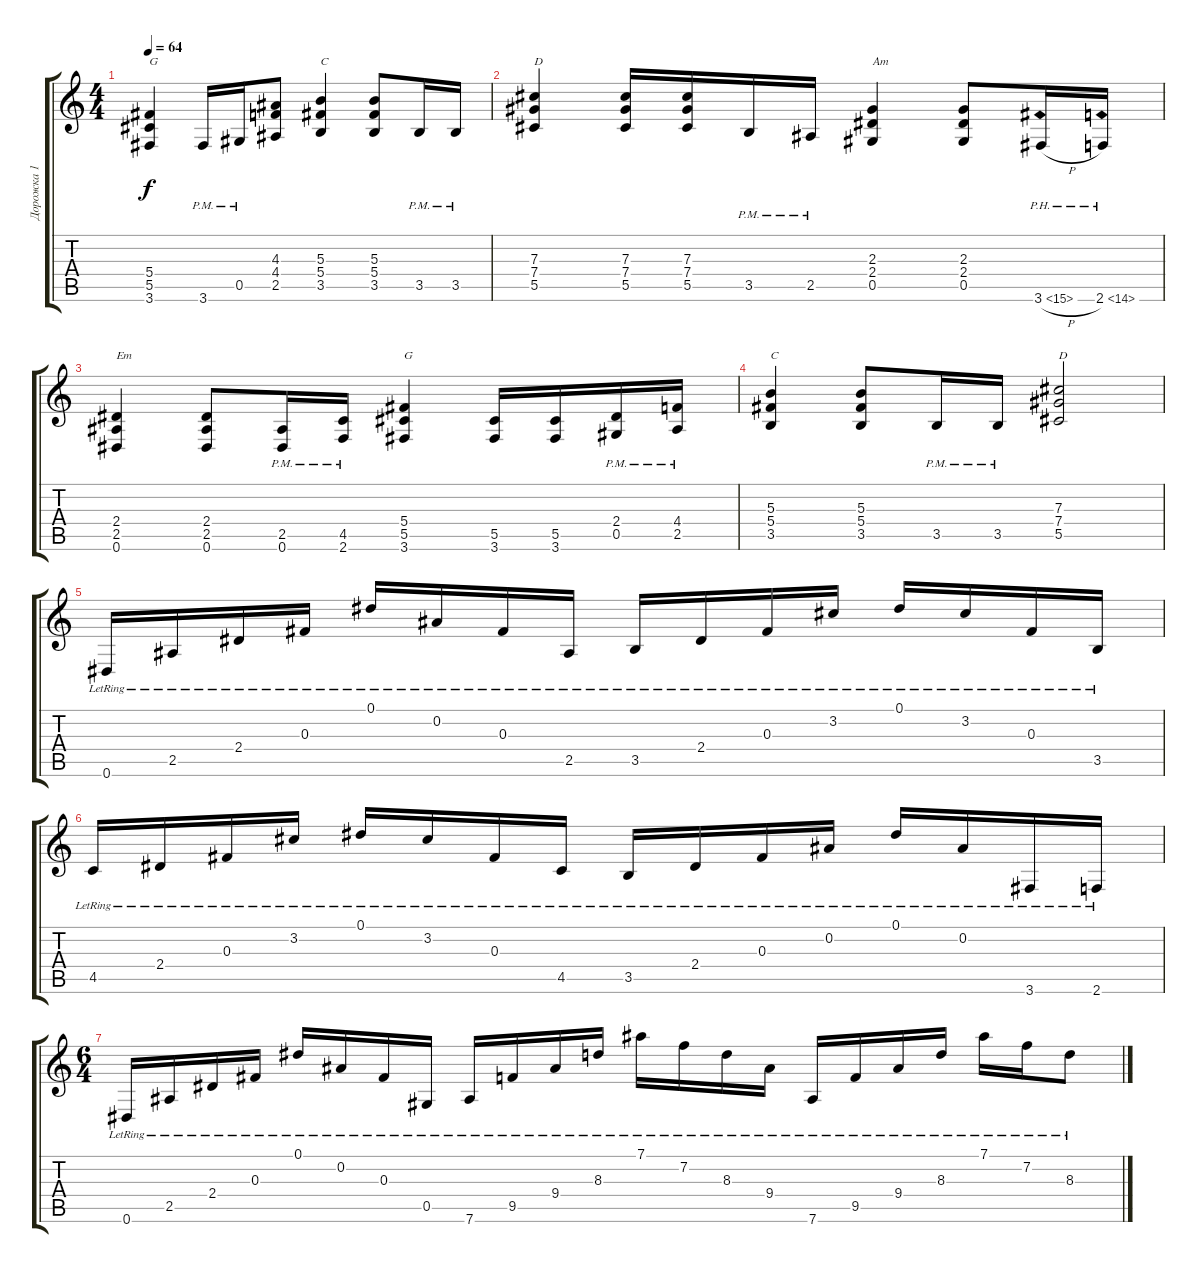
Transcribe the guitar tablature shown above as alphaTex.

\track ("Дорожка 1" "Дорожка 1") {instrument electricguitarjazz}
\staff {score tabs}
\tuning (Eb4 Bb3 Gb3 Db3 Ab2 Eb2) {hide}
\ts (4 4)
\tempo 64
\clef g2
\ks c
(5.4 5.5 3.6).4{txt "G" dy f} 3.6{pm}.16 0.5{pm}.16 (4.3 4.4 2.5).8 (5.3 5.4 3.5).4{txt "C"} (5.3 5.4 3.5).8 3.5{pm}.16 3.5{pm}.16 |
(7.3 7.4 5.5).4{txt "D"} (7.3 7.4 5.5).16 (7.3 7.4 5.5).16 3.5{pm}.16 2.5{pm}.16 (2.3 2.4 0.5).4{txt "Am"} (2.3 2.4 0.5).8 3.6{ph 12 h}.16 2.6{ph 12}.16 |
(2.4 2.5 0.6).4{txt "Em"} (2.4 2.5 0.6).8 (2.5{pm} 0.6{pm}).16 (4.5{pm} 2.6{pm}).16 (5.4 5.5 3.6).4{txt "G"} (5.5 3.6).16 (5.5 3.6).16 (2.4{pm} 0.5{pm}).16 (4.4{pm} 2.5{pm}).16 |
(5.3 5.4 3.5).4{txt "C"} (5.3 5.4 3.5).8 3.5{pm}.16 3.5{pm}.16 (7.3 7.4 5.5).2{txt "D"} |
0.6{lr}.16{instrument electricguitarjazz} 2.5{lr}.16 2.4{lr}.16 0.3{lr}.16 0.1{lr}.16 0.2{lr}.16 0.3{lr}.16 2.5{lr}.16 3.5{lr}.16 2.4{lr}.16 0.3{lr}.16 3.2{lr}.16 0.1{lr}.16 3.2{lr}.16 0.3{lr}.16 3.5{lr}.16 |
4.5{lr}.16 2.4{lr}.16 0.3{lr}.16 3.2{lr}.16 0.1{lr}.16 3.2{lr}.16 0.3{lr}.16 4.5{lr}.16 3.5{lr}.16 2.4{lr}.16 0.3{lr}.16 0.2{lr}.16 0.1{lr}.16 0.2{lr}.16 3.6{lr}.16 2.6{lr}.16 |
\ts (6 4)
0.6{lr}.16 2.5{lr}.16 2.4{lr}.16 0.3{lr}.16 0.1{lr}.16 0.2{lr}.16 0.3{lr}.16 0.5{lr}.16 7.6{lr}.16 9.5{lr}.16 9.4{lr}.16 8.3{lr}.16 7.1{lr}.16 7.2{lr}.16 8.3{lr}.16 9.4{lr}.16 7.6{lr}.16 9.5{lr}.16 9.4{lr}.16 8.3{lr}.16 7.1{lr}.16 7.2{lr}.16 8.3{lr}.8
